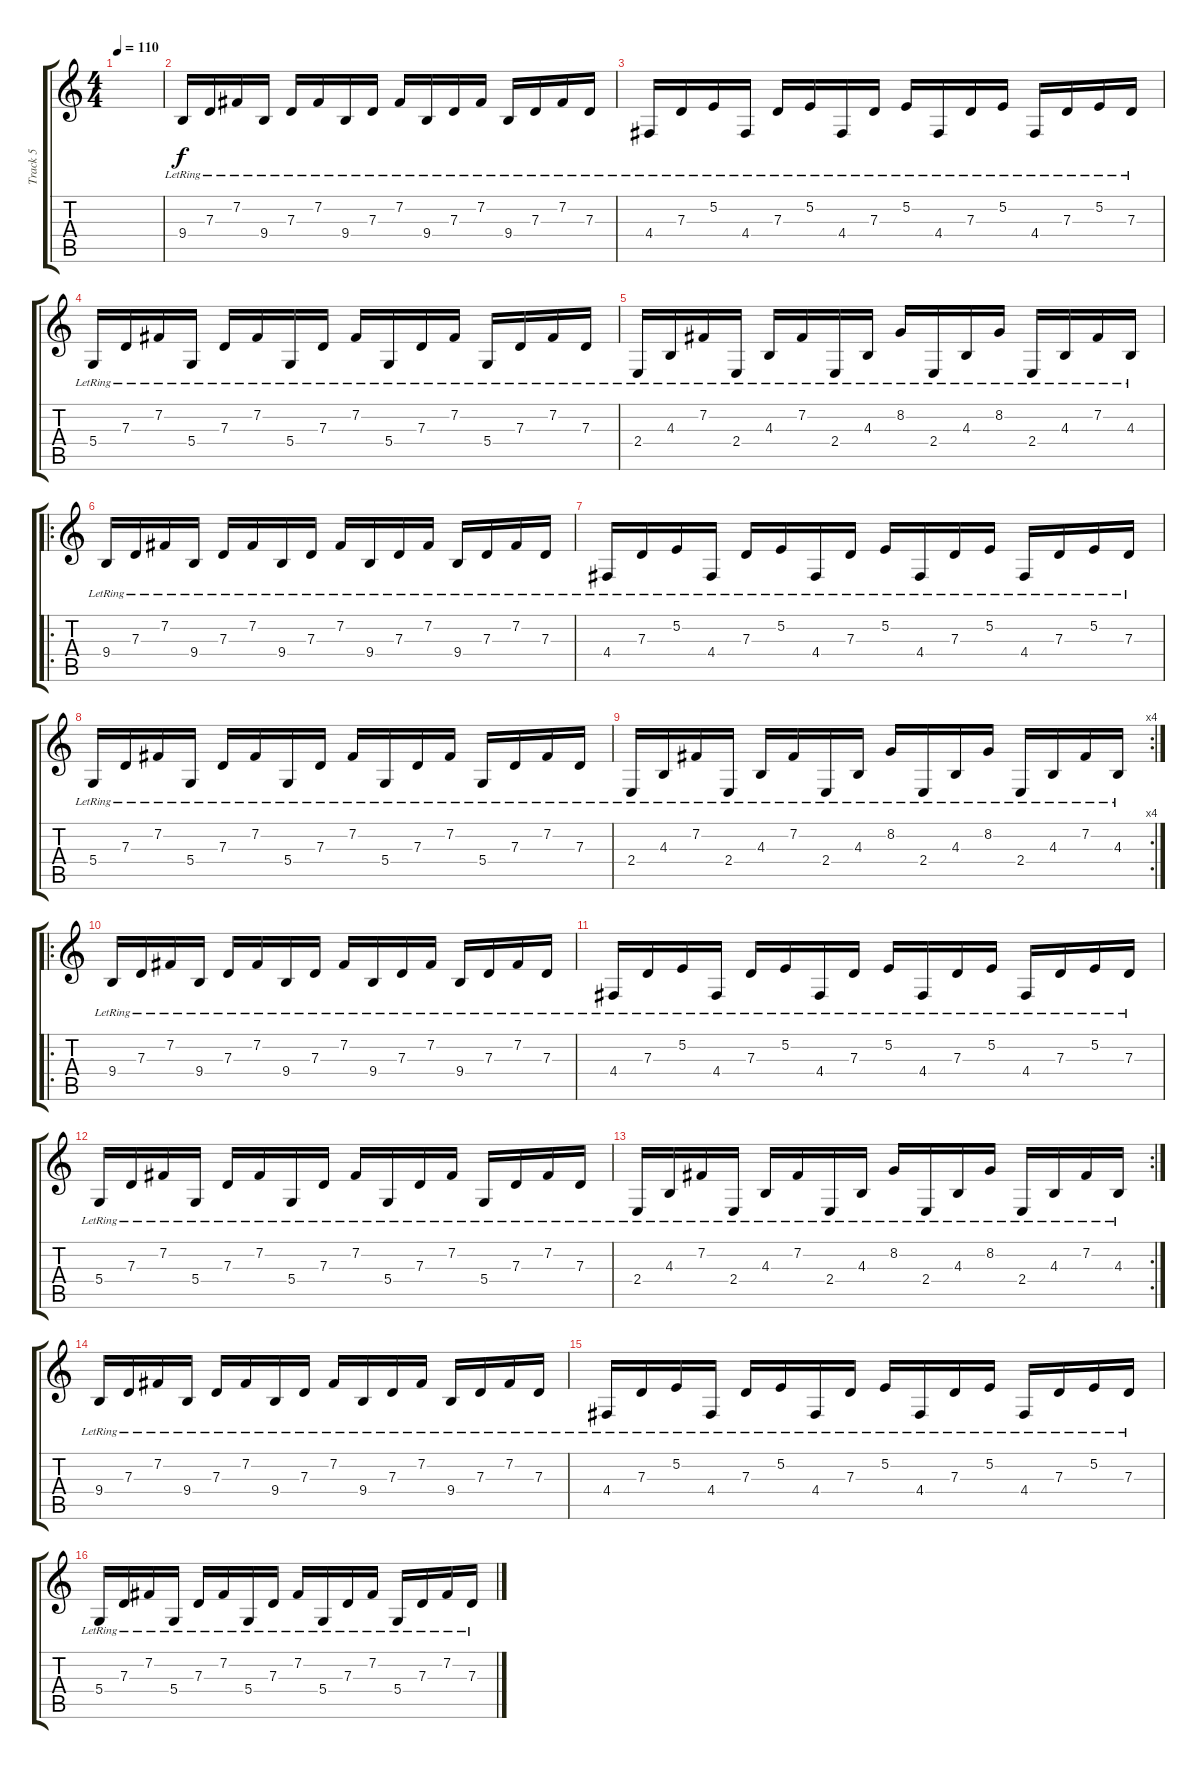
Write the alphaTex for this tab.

\track ("Track 5" "Track 5") {instrument acousticgrandpiano}
\staff {score tabs}
\tuning (E4 B3 G3 D3 A2 E2) {hide}
\ts (4 4)
\tempo 110
\clef g2
\ks c
|
9.4{lr}.16 7.3{lr}.16 7.2{lr}.16 9.4{lr}.16 7.3{lr}.16 7.2{lr}.16 9.4{lr}.16 7.3{lr}.16 7.2{lr}.16 9.4{lr}.16 7.3{lr}.16 7.2{lr}.16 9.4{lr}.16 7.3{lr}.16 7.2{lr}.16 7.3{lr}.16 |
4.4{lr}.16 7.3{lr}.16 5.2{lr}.16 4.4{lr}.16 7.3{lr}.16 5.2{lr}.16 4.4{lr}.16 7.3{lr}.16 5.2{lr}.16 4.4{lr}.16 7.3{lr}.16 5.2{lr}.16 4.4{lr}.16 7.3{lr}.16 5.2{lr}.16 7.3{lr}.16 |
5.4{lr}.16 7.3{lr}.16 7.2{lr}.16 5.4{lr}.16 7.3{lr}.16 7.2{lr}.16 5.4{lr}.16 7.3{lr}.16 7.2{lr}.16 5.4{lr}.16 7.3{lr}.16 7.2{lr}.16 5.4{lr}.16 7.3{lr}.16 7.2{lr}.16 7.3{lr}.16 |
2.4{lr}.16 4.3{lr}.16 7.2{lr}.16 2.4{lr}.16 4.3{lr}.16 7.2{lr}.16 2.4{lr}.16 4.3{lr}.16 8.2{lr}.16 2.4{lr}.16 4.3{lr}.16 8.2{lr}.16 2.4{lr}.16 4.3{lr}.16 7.2{lr}.16 4.3{lr}.16 |
\ro
9.4{lr}.16 7.3{lr}.16 7.2{lr}.16 9.4{lr}.16 7.3{lr}.16 7.2{lr}.16 9.4{lr}.16 7.3{lr}.16 7.2{lr}.16 9.4{lr}.16 7.3{lr}.16 7.2{lr}.16 9.4{lr}.16 7.3{lr}.16 7.2{lr}.16 7.3{lr}.16 |
4.4{lr}.16 7.3{lr}.16 5.2{lr}.16 4.4{lr}.16 7.3{lr}.16 5.2{lr}.16 4.4{lr}.16 7.3{lr}.16 5.2{lr}.16 4.4{lr}.16 7.3{lr}.16 5.2{lr}.16 4.4{lr}.16 7.3{lr}.16 5.2{lr}.16 7.3{lr}.16 |
5.4{lr}.16 7.3{lr}.16 7.2{lr}.16 5.4{lr}.16 7.3{lr}.16 7.2{lr}.16 5.4{lr}.16 7.3{lr}.16 7.2{lr}.16 5.4{lr}.16 7.3{lr}.16 7.2{lr}.16 5.4{lr}.16 7.3{lr}.16 7.2{lr}.16 7.3{lr}.16 |
\rc 4
2.4{lr}.16 4.3{lr}.16 7.2{lr}.16 2.4{lr}.16 4.3{lr}.16 7.2{lr}.16 2.4{lr}.16 4.3{lr}.16 8.2{lr}.16 2.4{lr}.16 4.3{lr}.16 8.2{lr}.16 2.4{lr}.16 4.3{lr}.16 7.2{lr}.16 4.3{lr}.16 |
\ro
9.4{lr}.16 7.3{lr}.16 7.2{lr}.16 9.4{lr}.16 7.3{lr}.16 7.2{lr}.16 9.4{lr}.16 7.3{lr}.16 7.2{lr}.16 9.4{lr}.16 7.3{lr}.16 7.2{lr}.16 9.4{lr}.16 7.3{lr}.16 7.2{lr}.16 7.3{lr}.16 |
4.4{lr}.16 7.3{lr}.16 5.2{lr}.16 4.4{lr}.16 7.3{lr}.16 5.2{lr}.16 4.4{lr}.16 7.3{lr}.16 5.2{lr}.16 4.4{lr}.16 7.3{lr}.16 5.2{lr}.16 4.4{lr}.16 7.3{lr}.16 5.2{lr}.16 7.3{lr}.16 |
5.4{lr}.16 7.3{lr}.16 7.2{lr}.16 5.4{lr}.16 7.3{lr}.16 7.2{lr}.16 5.4{lr}.16 7.3{lr}.16 7.2{lr}.16 5.4{lr}.16 7.3{lr}.16 7.2{lr}.16 5.4{lr}.16 7.3{lr}.16 7.2{lr}.16 7.3{lr}.16 |
\rc 2
2.4{lr}.16 4.3{lr}.16 7.2{lr}.16 2.4{lr}.16 4.3{lr}.16 7.2{lr}.16 2.4{lr}.16 4.3{lr}.16 8.2{lr}.16 2.4{lr}.16 4.3{lr}.16 8.2{lr}.16 2.4{lr}.16 4.3{lr}.16 7.2{lr}.16 4.3{lr}.16 |
9.4{lr}.16 7.3{lr}.16 7.2{lr}.16 9.4{lr}.16 7.3{lr}.16 7.2{lr}.16 9.4{lr}.16 7.3{lr}.16 7.2{lr}.16 9.4{lr}.16 7.3{lr}.16 7.2{lr}.16 9.4{lr}.16 7.3{lr}.16 7.2{lr}.16 7.3{lr}.16 |
4.4{lr}.16 7.3{lr}.16 5.2{lr}.16 4.4{lr}.16 7.3{lr}.16 5.2{lr}.16 4.4{lr}.16 7.3{lr}.16 5.2{lr}.16 4.4{lr}.16 7.3{lr}.16 5.2{lr}.16 4.4{lr}.16 7.3{lr}.16 5.2{lr}.16 7.3{lr}.16 |
5.4{lr}.16 7.3{lr}.16 7.2{lr}.16 5.4{lr}.16 7.3{lr}.16 7.2{lr}.16 5.4{lr}.16 7.3{lr}.16 7.2{lr}.16 5.4{lr}.16 7.3{lr}.16 7.2{lr}.16 5.4{lr}.16 7.3{lr}.16 7.2{lr}.16 7.3{lr}.16
